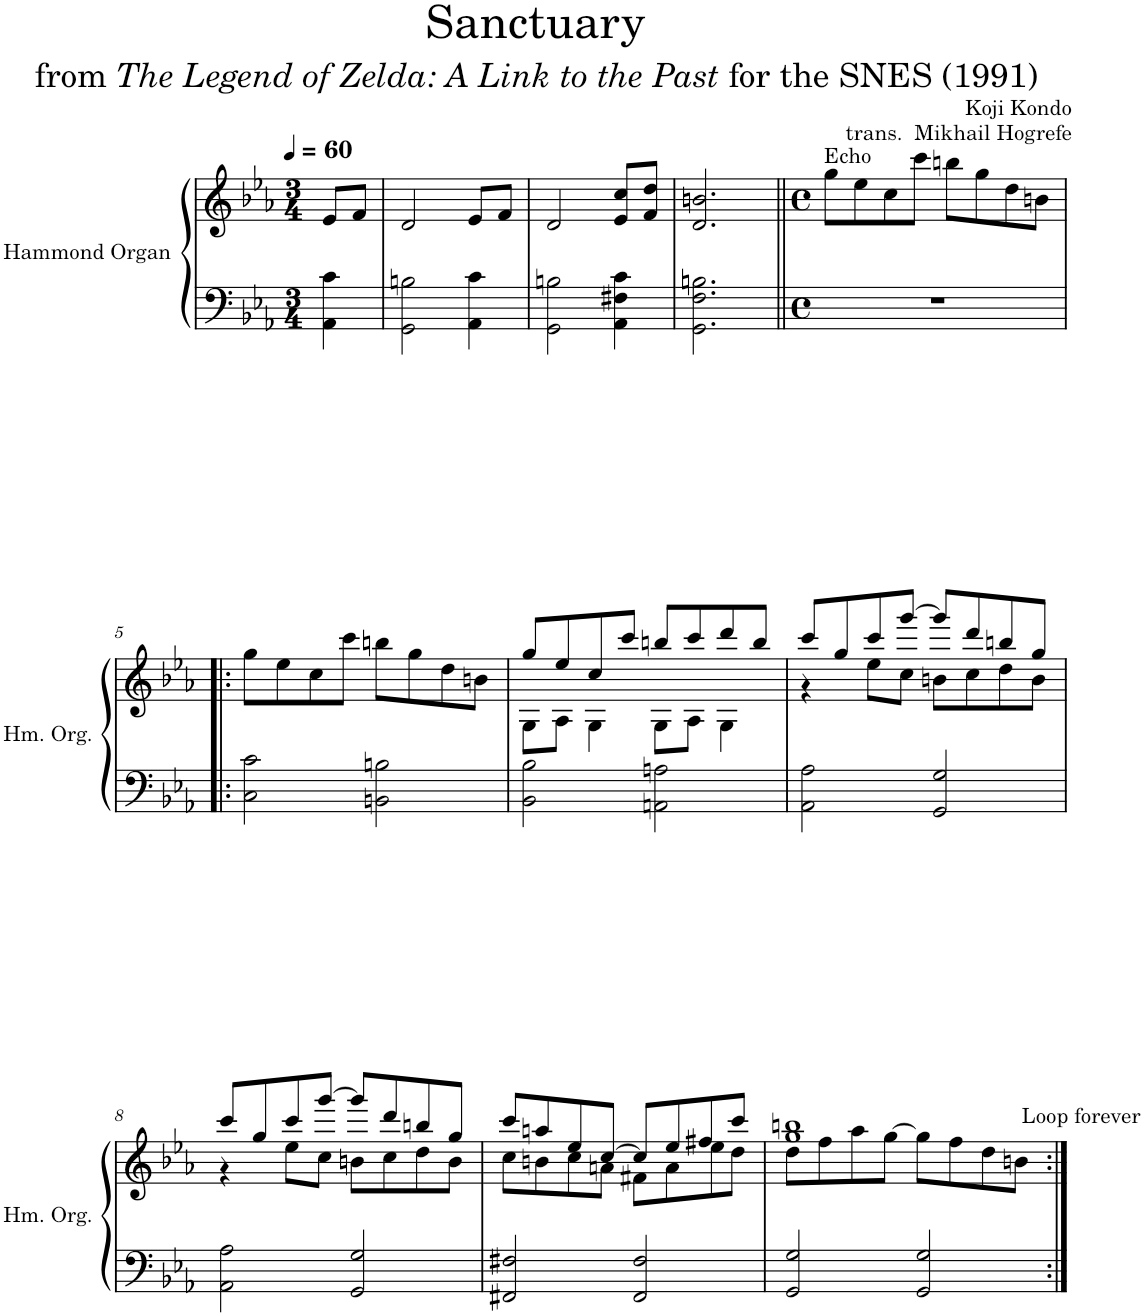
**kern	**kern	**kern	**kern
*part3	*part2	*part1	*part1
*staff4	*staff3	*staff2	*staff1
*I"Hammond Organ 4	*I"Hammond Organ 2	*I"Hammond Organ	*
*I'Hm. Org. 4	*I'Hm. Org. 2	*I'Hm. Org.	*
*stria5	*stria5	*	*
*clefG2	*clefG2	*clefF4	*clefG2
*k[b-e-a-]	*k[b-e-a-]	*k[b-e-a-]	*k[b-e-a-]
*M3/4	*M3/4	*M3/4	*M3/4
*MM60	*MM60	*MM60	*MM60
=	=	=	=
4r	4r	4AA-\ 4c\	8e-/L
.	.	.	8f/J
=1	=1	=1	=1
2.r	2.r	2GG\ 2Bn\	2d/
.	.	4AA-\ 4c\	8e-/L
.	.	.	8f/J
=2	=2	=2	=2
2.r	2.r	2GG\ 2Bn\	2d/
.	.	4AA-\ 4F#X\ 4c\	8e-/ 8cc/L
.	.	.	8f/ 8dd/J
=3	=3	=3	=3
2.r	2.r	2.GG\ 2.F\ 2.Bn\	2.d/ 2.bn/
=4||	=4||	=4||	=4||
*M4/4	*M4/4	*M4/4	*M4/4
*met(c)	*met(c)	*met(c)	*met(c)
!	!	!	!LO:TX:a:t=Echo
4gg	8r	1r	8gg\L
.	4ee-	.	8ee-\
4cc	.	.	8cc\
.	4ccc	.	8ccc\J
4bbn	.	.	8bbn\L
.	4gg	.	8gg\
4dd	.	.	8dd\
.	8bn	.	8bn\J
!!LO:LB:g=z
=5!|:	=5!|:	=5!|:	=5!|:
4gg	8r	2C\ 2c\	8gg\L
.	4ee-	.	8ee-\
4cc	.	.	8cc\
.	4ccc	.	8ccc\J
4bbn	.	2BBn\ 2Bn\	8bbn\L
.	4gg	.	8gg\
4dd	.	.	8dd\
.	8bn	.	8bn\J
=6	=6	=6	=6
*	*	*	*^
4gg	8r	2BB-\ 2B-\	8gg/L	8G\L
.	4ee-	.	8ee-/	8A-\J
4cc	.	.	8cc/	4G\
.	4ccc	.	8ccc/J	.
4bbn	.	2AAn\ 2An\	8bbn/L	8G\L
.	4ccc	.	8ccc/	8A-\J
4ddd	.	.	8ddd/	4G\
.	8bbn	.	8bb/J	.
=7	=7	=7	=7	=7
4ccc	8r	2AA-\ 2A-\	8ccc/L	4r
.	4gg	.	8gg/	.
2ccc	.	.	8ccc/	8ee-\L
.	4ggg	.	[8ggg/J	8cc\J
.	.	2GG/ 2G/	8ggg/L]	8bn\L
.	4ddd	.	8ddd/	8cc\
4bbn	.	.	8bbn/	8dd\
.	[8gg	.	8gg/J	8b\J
!!LO:LB:g=z	!!
=8	=8	=8	=8	=8
4ccc	8gg]	2AA-\ 2A-\	8ccc/L	4r
.	4gg	.	8gg/	.
2ccc	.	.	8ccc/	8ee-\L
.	4ggg	.	[8ggg/J	8cc\J
.	.	2GG/ 2G/	8ggg/L]	8bn\L
.	4ddd	.	8ddd/	8cc\
4bbn	.	.	8bbn/	8dd\
.	[8gg	.	8gg/J	8b\J
=9	=9	=9	=9	=9
4ccc	8gg]	2FF#X/ 2F#X/	8ccc/L	8cc\L
.	4aa	.	8aan/	8bn\
2ee-	.	.	8ee-/	8cc\
.	4cc	.	[8cc/J	8an\J
.	.	2FF#/ 2F#/	8cc/L]	8f#X\L
.	4ee-	.	8ee-/	8a\
4ff#X	.	.	8ff#X/	8ee-\
.	8ccc	.	8ccc/J	8dd\J
=10	=10	=10	=10	=10
1bbn	1gg	2GG/ 2G/	1gg 1bbn	8dd\L
.	.	.	.	8ff\
.	.	.	.	8aa-\
.	.	.	.	[>8gg\J
.	.	2GG/ 2G/	.	8gg\L]
.	.	.	.	8ff\
.	.	.	.	8dd\
!	!	!	!	!LO:TX:a:t=Loop forever
.	.	.	.	8bn\J
*	*	*	*v	*v
=:|!	=:|!	=:|!	=:|!
*-	*-	*-	*-
